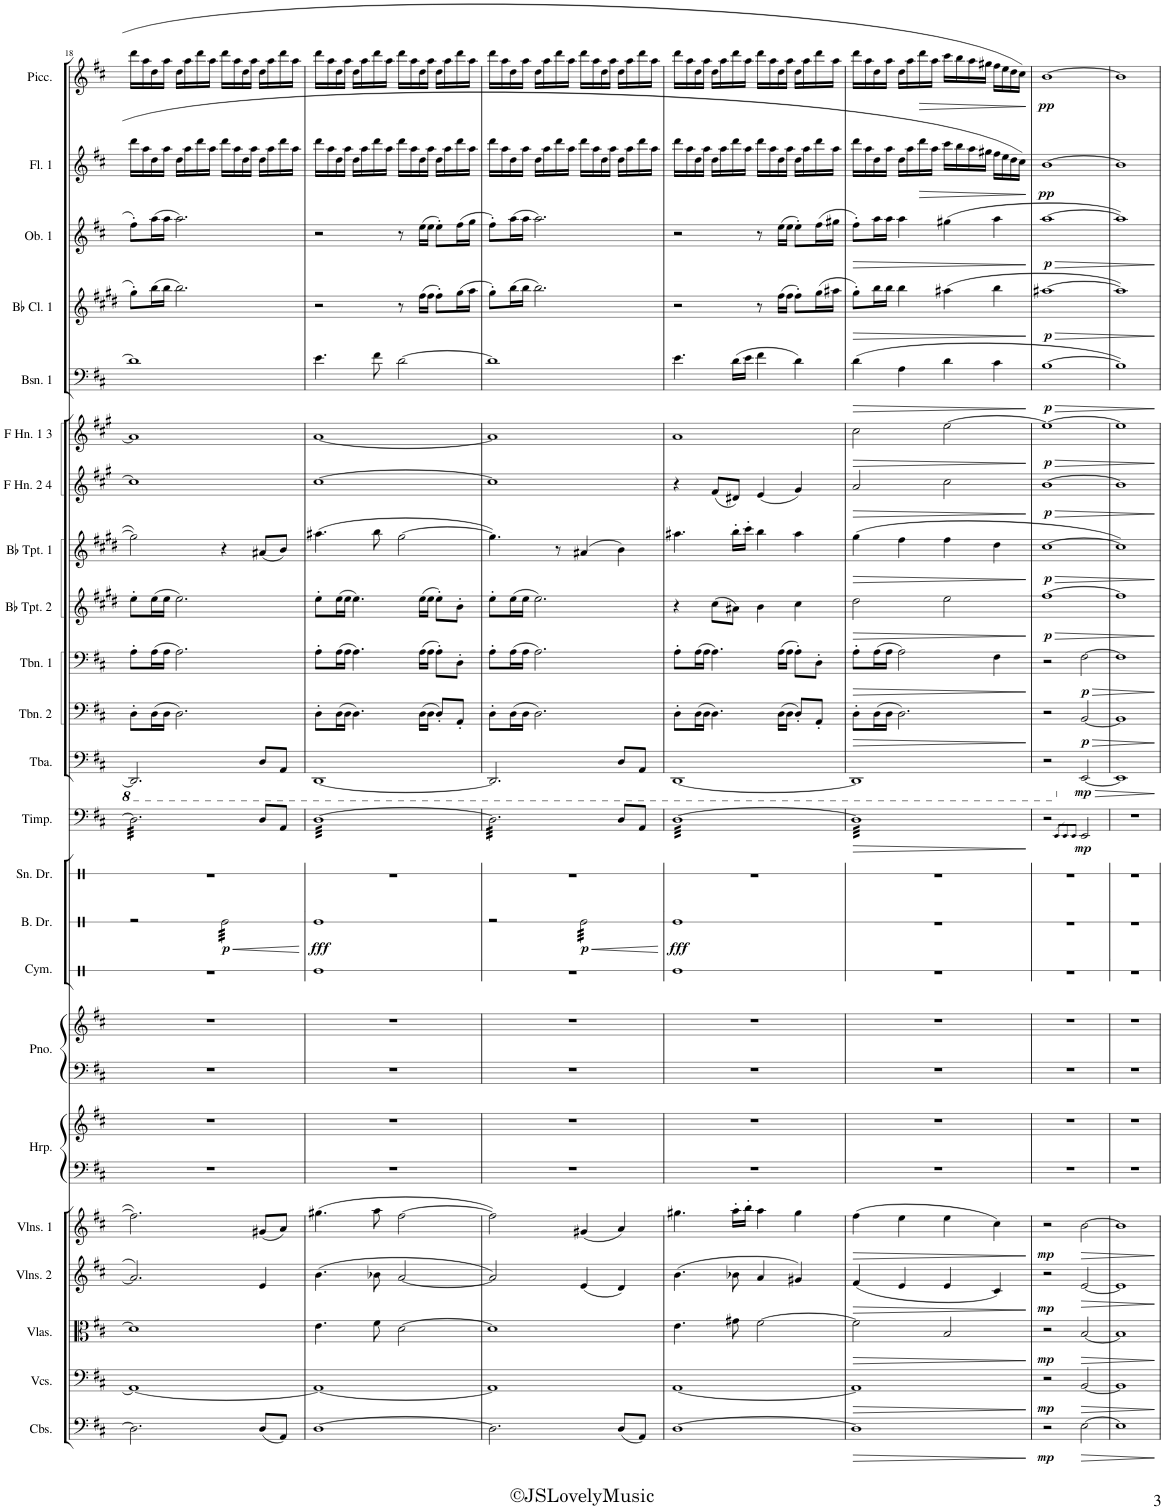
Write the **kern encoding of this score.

**kern	**dynam	**kern	**dynam	**kern	**dynam	**kern	**dynam	**kern	**dynam	**kern	**kern	**kern	**kern	**kern	**kern	**dynam	**kern	**kern	**dynam	**kern	**dynam	**kern	**dynam	**kern	**dynam	**kern	**dynam	**kern	**dynam	**kern	**dynam	**kern	**dynam	**kern	**dynam	**kern	**dynam	**kern	**dynam	**kern	**dynam	**kern	**dynam
*part23	*part23	*part22	*part22	*part21	*part21	*part20	*part20	*part19	*part19	*part18	*part18	*part17	*part17	*part16	*part15	*part15	*part14	*part13	*part13	*part12	*part12	*part11	*part11	*part10	*part10	*part9	*part9	*part8	*part8	*part7	*part7	*part6	*part6	*part5	*part5	*part4	*part4	*part3	*part3	*part2	*part2	*part1	*part1
*staff25	*staff25	*staff24	*staff24	*staff23	*staff23	*staff22	*staff22	*staff21	*staff21	*staff20	*staff19	*staff18	*staff17	*staff16	*staff15	*staff15	*staff14	*staff13	*staff13	*staff12	*staff12	*staff11	*staff11	*staff10	*staff10	*staff9	*staff9	*staff8	*staff8	*staff7	*staff7	*staff6	*staff6	*staff5	*staff5	*staff4	*staff4	*staff3	*staff3	*staff2	*staff2	*staff1	*staff1
*I"Contrabasses	*	*I"Violoncellos	*	*I"Violas	*	*I"Violins 2	*	*I"Violins 1	*	*I"Harp	*	*I"Piano	*	*I"Cymbal	*I"Bass Drum	*	*I"Snare Drum	*I"Timpani	*	*I"Tuba	*	*I"Trombone 2	*	*I"Trombone 1	*	*I"Bb Trumpet 2	*	*I"Bb Trumpet 1	*	*I"F Horn 2 &amp; 4	*	*I"F Horn 1 &amp; 3	*	*I"Bassoon 1	*	*I"Bb Clarinet 1	*	*I"Oboe 1	*	*I"Flute 1	*	*I"Piccolo	*
*I'Cbs.	*	*I'Vcs.	*	*I'Vlas.	*	*I'Vlns. 2	*	*I'Vlns. 1	*	*I'Hrp.	*	*I'Pno.	*	*I'Cym.	*I'B. Dr.	*	*I'Sn. Dr.	*I'Timp.	*	*I'Tba.	*	*I'Tbn. 2	*	*I'Tbn. 1	*	*I'Bb Tpt. 2	*	*I'Bb Tpt. 1	*	*I'F Hn. 2 4	*	*I'F Hn. 1 3	*	*I'Bsn. 1	*	*I'Bb Cl. 1	*	*I'Ob. 1	*	*I'Fl. 1	*	*I'Picc.	*
!!LO:PB:g=z
*clefF4	*	*clefF4	*	*clefC3	*	*clefG2	*	*clefG2	*	*clefF4	*clefG2	*clefF4	*clefG2	*clefX	*clefX	*	*clefX	*clefF4	*	*clefF4	*	*clefF4	*	*clefF4	*	*clefG2	*	*clefG2	*	*clefG2	*	*clefG2	*	*clefF4	*	*clefG2	*	*clefG2	*	*clefG2	*	*clefG2	*
*Trd7c12	*	*	*	*	*	*	*	*	*	*	*	*	*	*	*	*	*	*	*	*	*	*	*	*	*	*Trd1c2	*	*Trd1c2	*	*Trd4c7	*	*Trd4c7	*	*	*	*Trd1c2	*	*	*	*	*	*Trd-7c-12	*
*k[f#c#]	*	*k[f#c#]	*	*k[f#c#]	*	*k[f#c#]	*	*k[f#c#]	*	*k[f#c#]	*k[f#c#]	*k[f#c#]	*k[f#c#]	*k[]	*k[]	*	*k[]	*k[f#c#]	*	*k[f#c#]	*	*k[f#c#]	*	*k[f#c#]	*	*k[f#c#g#d#]	*	*k[f#c#g#d#]	*	*k[f#c#g#]	*	*k[f#c#g#]	*	*k[f#c#]	*	*k[f#c#g#d#]	*	*k[f#c#]	*	*k[f#c#]	*	*k[f#c#]	*
*M4/4	*	*M4/4	*	*M4/4	*	*M4/4	*	*M4/4	*	*M4/4	*M4/4	*M4/4	*M4/4	*M4/4	*M4/4	*	*M4/4	*M4/4	*	*M4/4	*	*M4/4	*	*M4/4	*	*M4/4	*	*M4/4	*	*M4/4	*	*M4/4	*	*M4/4	*	*M4/4	*	*M4/4	*	*M4/4	*	*M4/4	*
=18	=18	=18	=18	=18	=18	=18	=18	=18	=18	=18	=18	=18	=18	=18	=18	=18	=18	=18	=18	=18	=18	=18	=18	=18	=18	=18	=18	=18	=18	=18	=18	=18	=18	=18	=18	=18	=18	=18	=18	=18	=18	=18	=18
*	*	*	*	*	*	*	*	*	*	*	*	*	*	*	*	*	*	*tremolo	*	*	*	*	*	*	*	*	*	*	*	*	*	*	*	*	*	*	*	*	*	*	*	*	*
2.D\]	.	1AA_	.	1d]	.	2.a/]	.	2.ff#\]	.	1r	1r	1r	1r	1r	2r	.	1r	32D\]LLL	.	2.DDD/]	.	8D'\L	.	8A'\L	.	8ee'\L	.	2gg#\]	.	1cc#]	.	1a]	.	1d]	.	8gg#'\L	.	8ff#'\L	.	16ddd\LL	.	16ddd\LL	.
.	.	.	.	.	.	.	.	.	.	.	.	.	.	.	.	.	.	32D\	.	.	.	.	.	.	.	.	.	.	.	.	.	.	.	.	.	.	.	.	.	.	.	.	.
.	.	.	.	.	.	.	.	.	.	.	.	.	.	.	.	.	.	32D\	.	.	.	.	.	.	.	.	.	.	.	.	.	.	.	.	.	.	.	.	.	16aa\	.	16aa\	.
.	.	.	.	.	.	.	.	.	.	.	.	.	.	.	.	.	.	32D\	.	.	.	.	.	.	.	.	.	.	.	.	.	.	.	.	.	.	.	.	.	.	.	.	.
.	.	.	.	.	.	.	.	.	.	.	.	.	.	.	.	.	.	32D\	.	.	.	(16D\L	.	(16A\L	.	(16ee\L	.	.	.	.	.	.	.	.	.	(16bb\L	.	(16aa\L	.	16dd\	.	16dd\	.
.	.	.	.	.	.	.	.	.	.	.	.	.	.	.	.	.	.	32D\	.	.	.	.	.	.	.	.	.	.	.	.	.	.	.	.	.	.	.	.	.	.	.	.	.
.	.	.	.	.	.	.	.	.	.	.	.	.	.	.	.	.	.	32D\	.	.	.	16D\JJ	.	16A\JJ	.	16ee\JJ	.	.	.	.	.	.	.	.	.	16bb\JJ	.	16aa\JJ	.	16aa\JJ	.	16aa\JJ	.
.	.	.	.	.	.	.	.	.	.	.	.	.	.	.	.	.	.	32D\	.	.	.	.	.	.	.	.	.	.	.	.	.	.	.	.	.	.	.	.	.	.	.	.	.
.	.	.	.	.	.	.	.	.	.	.	.	.	.	.	.	.	.	32D\	.	.	.	2.D\)	.	2.A\)	.	2.ee\)	.	.	.	.	.	.	.	.	.	2.bb\)	.	2.aa\)	.	16dd\LL	.	16dd\LL	.
.	.	.	.	.	.	.	.	.	.	.	.	.	.	.	.	.	.	32D\	.	.	.	.	.	.	.	.	.	.	.	.	.	.	.	.	.	.	.	.	.	.	.	.	.
.	.	.	.	.	.	.	.	.	.	.	.	.	.	.	.	.	.	32D\	.	.	.	.	.	.	.	.	.	.	.	.	.	.	.	.	.	.	.	.	.	16aa\	.	16aa\	.
.	.	.	.	.	.	.	.	.	.	.	.	.	.	.	.	.	.	32D\	.	.	.	.	.	.	.	.	.	.	.	.	.	.	.	.	.	.	.	.	.	.	.	.	.
.	.	.	.	.	.	.	.	.	.	.	.	.	.	.	.	.	.	32D\	.	.	.	.	.	.	.	.	.	.	.	.	.	.	.	.	.	.	.	.	.	16ddd\	.	16ddd\	.
.	.	.	.	.	.	.	.	.	.	.	.	.	.	.	.	.	.	32D\	.	.	.	.	.	.	.	.	.	.	.	.	.	.	.	.	.	.	.	.	.	.	.	.	.
.	.	.	.	.	.	.	.	.	.	.	.	.	.	.	.	.	.	32D\	.	.	.	.	.	.	.	.	.	.	.	.	.	.	.	.	.	.	.	.	.	16aa\JJ	.	16aa\JJ	.
.	.	.	.	.	.	.	.	.	.	.	.	.	.	.	.	.	.	32D\	.	.	.	.	.	.	.	.	.	.	.	.	.	.	.	.	.	.	.	.	.	.	.	.	.
!	!	!	!	!	!	!	!	!	!	!	!	!	!	!	!	!LO:HP:b	!	!	!	!	!	!	!	!	!	!	!	!	!	!	!	!	!	!	!	!	!	!	!	!	!	!	!
!	!	!	!	!	!	!	!	!	!	!	!	!	!	!	!	!LO:DY:n=1:b	!	!	!	!	!	!	!	!	!	!	!	!	!	!	!	!	!	!	!	!	!	!	!	!	!	!	!
*	*	*	*	*	*	*	*	*	*	*	*	*	*	*	*tremolo	*	*	*	*	*	*	*	*	*	*	*	*	*	*	*	*	*	*	*	*	*	*	*	*	*	*	*	*
.	.	.	.	.	.	.	.	.	.	.	.	.	.	.	32Re\LLL	< p	.	32D\	.	.	.	.	.	.	.	.	.	4r	.	.	.	.	.	.	.	.	.	.	.	16ddd\LL	.	16ddd\LL	.
.	.	.	.	.	.	.	.	.	.	.	.	.	.	.	32Re\	.	.	32D\	.	.	.	.	.	.	.	.	.	.	.	.	.	.	.	.	.	.	.	.	.	.	.	.	.
.	.	.	.	.	.	.	.	.	.	.	.	.	.	.	32Re\	.	.	32D\	.	.	.	.	.	.	.	.	.	.	.	.	.	.	.	.	.	.	.	.	.	16aa\	.	16aa\	.
.	.	.	.	.	.	.	.	.	.	.	.	.	.	.	32Re\	.	.	32D\	.	.	.	.	.	.	.	.	.	.	.	.	.	.	.	.	.	.	.	.	.	.	.	.	.
.	.	.	.	.	.	.	.	.	.	.	.	.	.	.	32Re\	.	.	32D\	.	.	.	.	.	.	.	.	.	.	.	.	.	.	.	.	.	.	.	.	.	16dd\	.	16dd\	.
.	.	.	.	.	.	.	.	.	.	.	.	.	.	.	32Re\	.	.	32D\	.	.	.	.	.	.	.	.	.	.	.	.	.	.	.	.	.	.	.	.	.	.	.	.	.
.	.	.	.	.	.	.	.	.	.	.	.	.	.	.	32Re\	.	.	32D\	.	.	.	.	.	.	.	.	.	.	.	.	.	.	.	.	.	.	.	.	.	16aa\JJ	.	16aa\JJ	.
.	.	.	.	.	.	.	.	.	.	.	.	.	.	.	32Re\	.	.	32D\JJJ	.	.	.	.	.	.	.	.	.	.	.	.	.	.	.	.	.	.	.	.	.	.	.	.	.
*	*	*	*	*	*	*	*	*	*	*	*	*	*	*	*	*	*	*Xtremolo	*	*	*	*	*	*	*	*	*	*	*	*	*	*	*	*	*	*	*	*	*	*	*	*	*
(8D/L	.	.	.	.	.	4e/	.	(8g#X/L	.	.	.	.	.	.	32Re\	.	.	8D/L	.	8DD/L	.	.	.	.	.	.	.	(8a#X/L	.	.	.	.	.	.	.	.	.	.	.	16dd\LL	.	16dd\LL	.
.	.	.	.	.	.	.	.	.	.	.	.	.	.	.	32Re\	.	.	.	.	.	.	.	.	.	.	.	.	.	.	.	.	.	.	.	.	.	.	.	.	.	.	.	.
.	.	.	.	.	.	.	.	.	.	.	.	.	.	.	32Re\	.	.	.	.	.	.	.	.	.	.	.	.	.	.	.	.	.	.	.	.	.	.	.	.	16aa\	.	16aa\	.
.	.	.	.	.	.	.	.	.	.	.	.	.	.	.	32Re\	.	.	.	.	.	.	.	.	.	.	.	.	.	.	.	.	.	.	.	.	.	.	.	.	.	.	.	.
8AA/J)	.	.	.	.	.	.	.	8a/J)	.	.	.	.	.	.	32Re\	.	.	8AA/J	.	8AAA/J	.	.	.	.	.	.	.	8b/J)	.	.	.	.	.	.	.	.	.	.	.	16ddd\	.	16ddd\	.
.	.	.	.	.	.	.	.	.	.	.	.	.	.	.	32Re\	.	.	.	.	.	.	.	.	.	.	.	.	.	.	.	.	.	.	.	.	.	.	.	.	.	.	.	.
.	.	.	.	.	.	.	.	.	.	.	.	.	.	.	32Re\	.	.	.	.	.	.	.	.	.	.	.	.	.	.	.	.	.	.	.	.	.	.	.	.	16aa\JJ	.	16aa\JJ	.
.	.	.	.	.	.	.	.	.	.	.	.	.	.	.	32Re\JJJ	.	.	.	.	.	.	.	.	.	.	.	.	.	.	.	.	.	.	.	.	.	.	.	.	.	.	.	.
*	*	*	*	*	*	*	*	*	*	*	*	*	*	*	*Xtremolo	*	*	*	*	*	*	*	*	*	*	*	*	*	*	*	*	*	*	*	*	*	*	*	*	*	*	*	*
.	.	.	.	.	.	.	.	.	.	.	.	.	.	.	.	[	.	.	.	.	.	.	.	.	.	.	.	.	.	.	.	.	.	.	.	.	.	.	.	.	.	.	.
=19	=19	=19	=19	=19	=19	=19	=19	=19	=19	=19	=19	=19	=19	=19	=19	=19	=19	=19	=19	=19	=19	=19	=19	=19	=19	=19	=19	=19	=19	=19	=19	=19	=19	=19	=19	=19	=19	=19	=19	=19	=19	=19	=19
!	!	!	!	!	!	!	!	!	!	!	!	!	!	!	!	!LO:DY:b	!	!	!	!	!	!	!	!	!	!	!	!	!	!	!	!	!	!	!	!	!	!	!	!	!	!	!
*	*	*	*	*	*	*	*	*	*	*	*	*	*	*	*	*	*	*tremolo	*	*	*	*	*	*	*	*	*	*	*	*	*	*	*	*	*	*	*	*	*	*	*	*	*
[1D	.	1AA_	.	4.e\	.	(4.b\	.	(4.gg#X\	.	1r	1r	1r	1r	1Re	1Re	fff	1r	[32DLLL	.	[1DDD	.	8D'\L	.	8A'\L	.	8ee'\L	.	(4.aa#X\	.	[1cc#	.	[1a	.	4.e\	.	2r	.	2r	.	16ddd\LL	.	16ddd\LL	.
.	.	.	.	.	.	.	.	.	.	.	.	.	.	.	.	.	.	32D	.	.	.	.	.	.	.	.	.	.	.	.	.	.	.	.	.	.	.	.	.	.	.	.	.
.	.	.	.	.	.	.	.	.	.	.	.	.	.	.	.	.	.	32D	.	.	.	.	.	.	.	.	.	.	.	.	.	.	.	.	.	.	.	.	.	16aa\	.	16aa\	.
.	.	.	.	.	.	.	.	.	.	.	.	.	.	.	.	.	.	32D	.	.	.	.	.	.	.	.	.	.	.	.	.	.	.	.	.	.	.	.	.	.	.	.	.
.	.	.	.	.	.	.	.	.	.	.	.	.	.	.	.	.	.	32D	.	.	.	(16D\L	.	(16A\L	.	(16ee\L	.	.	.	.	.	.	.	.	.	.	.	.	.	16dd\	.	16dd\	.
.	.	.	.	.	.	.	.	.	.	.	.	.	.	.	.	.	.	32D	.	.	.	.	.	.	.	.	.	.	.	.	.	.	.	.	.	.	.	.	.	.	.	.	.
.	.	.	.	.	.	.	.	.	.	.	.	.	.	.	.	.	.	32D	.	.	.	16D\JJ	.	16A\JJ	.	16ee\JJ	.	.	.	.	.	.	.	.	.	.	.	.	.	16aa\JJ	.	16aa\JJ	.
.	.	.	.	.	.	.	.	.	.	.	.	.	.	.	.	.	.	32D	.	.	.	.	.	.	.	.	.	.	.	.	.	.	.	.	.	.	.	.	.	.	.	.	.
.	.	.	.	.	.	.	.	.	.	.	.	.	.	.	.	.	.	32D	.	.	.	4.D\)	.	4.A\)	.	4.ee\)	.	.	.	.	.	.	.	.	.	.	.	.	.	16dd\LL	.	16dd\LL	.
.	.	.	.	.	.	.	.	.	.	.	.	.	.	.	.	.	.	32D	.	.	.	.	.	.	.	.	.	.	.	.	.	.	.	.	.	.	.	.	.	.	.	.	.
.	.	.	.	.	.	.	.	.	.	.	.	.	.	.	.	.	.	32D	.	.	.	.	.	.	.	.	.	.	.	.	.	.	.	.	.	.	.	.	.	16aa\	.	16aa\	.
.	.	.	.	.	.	.	.	.	.	.	.	.	.	.	.	.	.	32D	.	.	.	.	.	.	.	.	.	.	.	.	.	.	.	.	.	.	.	.	.	.	.	.	.
.	.	.	.	8f#\	.	8b-X\	.	8aa\	.	.	.	.	.	.	.	.	.	32D	.	.	.	.	.	.	.	.	.	8bb\	.	.	.	.	.	8f#\	.	.	.	.	.	16ddd\	.	16ddd\	.
.	.	.	.	.	.	.	.	.	.	.	.	.	.	.	.	.	.	32D	.	.	.	.	.	.	.	.	.	.	.	.	.	.	.	.	.	.	.	.	.	.	.	.	.
.	.	.	.	.	.	.	.	.	.	.	.	.	.	.	.	.	.	32D	.	.	.	.	.	.	.	.	.	.	.	.	.	.	.	.	.	.	.	.	.	16aa\JJ	.	16aa\JJ	.
.	.	.	.	.	.	.	.	.	.	.	.	.	.	.	.	.	.	32D	.	.	.	.	.	.	.	.	.	.	.	.	.	.	.	.	.	.	.	.	.	.	.	.	.
.	.	.	.	[2d\	.	[2a/	.	[2ff#\	.	.	.	.	.	.	.	.	.	32D	.	.	.	.	.	.	.	.	.	[2gg#\	.	.	.	.	.	[2d\	.	8r	.	8r	.	16ddd\LL	.	16ddd\LL	.
.	.	.	.	.	.	.	.	.	.	.	.	.	.	.	.	.	.	32D	.	.	.	.	.	.	.	.	.	.	.	.	.	.	.	.	.	.	.	.	.	.	.	.	.
.	.	.	.	.	.	.	.	.	.	.	.	.	.	.	.	.	.	32D	.	.	.	.	.	.	.	.	.	.	.	.	.	.	.	.	.	.	.	.	.	16aa\	.	16aa\	.
.	.	.	.	.	.	.	.	.	.	.	.	.	.	.	.	.	.	32D	.	.	.	.	.	.	.	.	.	.	.	.	.	.	.	.	.	.	.	.	.	.	.	.	.
.	.	.	.	.	.	.	.	.	.	.	.	.	.	.	.	.	.	32D	.	.	.	(16D\LL	.	(16A\LL	.	(16ee\LL	.	.	.	.	.	.	.	.	.	(16ff#\LL	.	(16ee\LL	.	16dd\	.	16dd\	.
.	.	.	.	.	.	.	.	.	.	.	.	.	.	.	.	.	.	32D	.	.	.	.	.	.	.	.	.	.	.	.	.	.	.	.	.	.	.	.	.	.	.	.	.
.	.	.	.	.	.	.	.	.	.	.	.	.	.	.	.	.	.	32D	.	.	.	16D\JJ	.	16A\JJ	.	16ee\JJ	.	.	.	.	.	.	.	.	.	16ff#\JJ	.	16ee\JJ	.	16aa\JJ	.	16aa\JJ	.
.	.	.	.	.	.	.	.	.	.	.	.	.	.	.	.	.	.	32D	.	.	.	.	.	.	.	.	.	.	.	.	.	.	.	.	.	.	.	.	.	.	.	.	.
.	.	.	.	.	.	.	.	.	.	.	.	.	.	.	.	.	.	32D	.	.	.	8D'/L)	.	8A'\L)	.	8ee'\L)	.	.	.	.	.	.	.	.	.	8ff#'\L)	.	8ee'\L)	.	16dd\LL	.	16dd\LL	.
.	.	.	.	.	.	.	.	.	.	.	.	.	.	.	.	.	.	32D	.	.	.	.	.	.	.	.	.	.	.	.	.	.	.	.	.	.	.	.	.	.	.	.	.
.	.	.	.	.	.	.	.	.	.	.	.	.	.	.	.	.	.	32D	.	.	.	.	.	.	.	.	.	.	.	.	.	.	.	.	.	.	.	.	.	16aa\	.	16aa\	.
.	.	.	.	.	.	.	.	.	.	.	.	.	.	.	.	.	.	32D	.	.	.	.	.	.	.	.	.	.	.	.	.	.	.	.	.	.	.	.	.	.	.	.	.
.	.	.	.	.	.	.	.	.	.	.	.	.	.	.	.	.	.	32D	.	.	.	8AA'/J	.	8D'\J	.	8b'\J	.	.	.	.	.	.	.	.	.	(16gg#\L	.	(16ff#\L	.	16ddd\	.	16ddd\	.
.	.	.	.	.	.	.	.	.	.	.	.	.	.	.	.	.	.	32D	.	.	.	.	.	.	.	.	.	.	.	.	.	.	.	.	.	.	.	.	.	.	.	.	.
.	.	.	.	.	.	.	.	.	.	.	.	.	.	.	.	.	.	32D	.	.	.	.	.	.	.	.	.	.	.	.	.	.	.	.	.	16aa\JJ	.	16gg\JJ	.	16aa\JJ	.	16aa\JJ	.
.	.	.	.	.	.	.	.	.	.	.	.	.	.	.	.	.	.	32DJJJ	.	.	.	.	.	.	.	.	.	.	.	.	.	.	.	.	.	.	.	.	.	.	.	.	.
=20	=20	=20	=20	=20	=20	=20	=20	=20	=20	=20	=20	=20	=20	=20	=20	=20	=20	=20	=20	=20	=20	=20	=20	=20	=20	=20	=20	=20	=20	=20	=20	=20	=20	=20	=20	=20	=20	=20	=20	=20	=20	=20	=20
2.D\]	.	1AA]	.	1d]	.	2a/])	.	2ff#\])	.	1r	1r	1r	1r	1r	2r	.	1r	32D\]LLL	.	2.DDD/]	.	8D'\L	.	8A'\L	.	8ee'\L	.	4.gg#\])	.	1cc#]	.	1a]	.	1d]	.	8gg#'\L)	.	8ff#'\L)	.	16ddd\LL	.	16ddd\LL	.
.	.	.	.	.	.	.	.	.	.	.	.	.	.	.	.	.	.	32D\	.	.	.	.	.	.	.	.	.	.	.	.	.	.	.	.	.	.	.	.	.	.	.	.	.
.	.	.	.	.	.	.	.	.	.	.	.	.	.	.	.	.	.	32D\	.	.	.	.	.	.	.	.	.	.	.	.	.	.	.	.	.	.	.	.	.	16aa\	.	16aa\	.
.	.	.	.	.	.	.	.	.	.	.	.	.	.	.	.	.	.	32D\	.	.	.	.	.	.	.	.	.	.	.	.	.	.	.	.	.	.	.	.	.	.	.	.	.
.	.	.	.	.	.	.	.	.	.	.	.	.	.	.	.	.	.	32D\	.	.	.	(16D\L	.	(16A\L	.	(16ee\L	.	.	.	.	.	.	.	.	.	(16bb\L	.	(16aa\L	.	16dd\	.	16dd\	.
.	.	.	.	.	.	.	.	.	.	.	.	.	.	.	.	.	.	32D\	.	.	.	.	.	.	.	.	.	.	.	.	.	.	.	.	.	.	.	.	.	.	.	.	.
.	.	.	.	.	.	.	.	.	.	.	.	.	.	.	.	.	.	32D\	.	.	.	16D\JJ	.	16A\JJ	.	16ee\JJ	.	.	.	.	.	.	.	.	.	16bb\JJ	.	16aa\JJ	.	16aa\JJ	.	16aa\JJ	.
.	.	.	.	.	.	.	.	.	.	.	.	.	.	.	.	.	.	32D\	.	.	.	.	.	.	.	.	.	.	.	.	.	.	.	.	.	.	.	.	.	.	.	.	.
.	.	.	.	.	.	.	.	.	.	.	.	.	.	.	.	.	.	32D\	.	.	.	2.D\)	.	2.A\)	.	2.ee\)	.	.	.	.	.	.	.	.	.	2.bb\)	.	2.aa\)	.	16dd\LL	.	16dd\LL	.
.	.	.	.	.	.	.	.	.	.	.	.	.	.	.	.	.	.	32D\	.	.	.	.	.	.	.	.	.	.	.	.	.	.	.	.	.	.	.	.	.	.	.	.	.
.	.	.	.	.	.	.	.	.	.	.	.	.	.	.	.	.	.	32D\	.	.	.	.	.	.	.	.	.	.	.	.	.	.	.	.	.	.	.	.	.	16aa\	.	16aa\	.
.	.	.	.	.	.	.	.	.	.	.	.	.	.	.	.	.	.	32D\	.	.	.	.	.	.	.	.	.	.	.	.	.	.	.	.	.	.	.	.	.	.	.	.	.
.	.	.	.	.	.	.	.	.	.	.	.	.	.	.	.	.	.	32D\	.	.	.	.	.	.	.	.	.	8r	.	.	.	.	.	.	.	.	.	.	.	16ddd\	.	16ddd\	.
.	.	.	.	.	.	.	.	.	.	.	.	.	.	.	.	.	.	32D\	.	.	.	.	.	.	.	.	.	.	.	.	.	.	.	.	.	.	.	.	.	.	.	.	.
.	.	.	.	.	.	.	.	.	.	.	.	.	.	.	.	.	.	32D\	.	.	.	.	.	.	.	.	.	.	.	.	.	.	.	.	.	.	.	.	.	16aa\JJ	.	16aa\JJ	.
.	.	.	.	.	.	.	.	.	.	.	.	.	.	.	.	.	.	32D\	.	.	.	.	.	.	.	.	.	.	.	.	.	.	.	.	.	.	.	.	.	.	.	.	.
!	!	!	!	!	!	!	!	!	!	!	!	!	!	!	!	!LO:HP:b	!	!	!	!	!	!	!	!	!	!	!	!	!	!	!	!	!	!	!	!	!	!	!	!	!	!	!
!	!	!	!	!	!	!	!	!	!	!	!	!	!	!	!	!LO:DY:n=1:b	!	!	!	!	!	!	!	!	!	!	!	!	!	!	!	!	!	!	!	!	!	!	!	!	!	!	!
*	*	*	*	*	*	*	*	*	*	*	*	*	*	*	*tremolo	*	*	*	*	*	*	*	*	*	*	*	*	*	*	*	*	*	*	*	*	*	*	*	*	*	*	*	*
.	.	.	.	.	.	(4e/	.	(4g#X/	.	.	.	.	.	.	32Re\LLL	< p	.	32D\	.	.	.	.	.	.	.	.	.	(4a#X/	.	.	.	.	.	.	.	.	.	.	.	16ddd\LL	.	16ddd\LL	.
.	.	.	.	.	.	.	.	.	.	.	.	.	.	.	32Re\	.	.	32D\	.	.	.	.	.	.	.	.	.	.	.	.	.	.	.	.	.	.	.	.	.	.	.	.	.
.	.	.	.	.	.	.	.	.	.	.	.	.	.	.	32Re\	.	.	32D\	.	.	.	.	.	.	.	.	.	.	.	.	.	.	.	.	.	.	.	.	.	16aa\	.	16aa\	.
.	.	.	.	.	.	.	.	.	.	.	.	.	.	.	32Re\	.	.	32D\	.	.	.	.	.	.	.	.	.	.	.	.	.	.	.	.	.	.	.	.	.	.	.	.	.
.	.	.	.	.	.	.	.	.	.	.	.	.	.	.	32Re\	.	.	32D\	.	.	.	.	.	.	.	.	.	.	.	.	.	.	.	.	.	.	.	.	.	16dd\	.	16dd\	.
.	.	.	.	.	.	.	.	.	.	.	.	.	.	.	32Re\	.	.	32D\	.	.	.	.	.	.	.	.	.	.	.	.	.	.	.	.	.	.	.	.	.	.	.	.	.
.	.	.	.	.	.	.	.	.	.	.	.	.	.	.	32Re\	.	.	32D\	.	.	.	.	.	.	.	.	.	.	.	.	.	.	.	.	.	.	.	.	.	16aa\JJ	.	16aa\JJ	.
.	.	.	.	.	.	.	.	.	.	.	.	.	.	.	32Re\	.	.	32D\JJJ	.	.	.	.	.	.	.	.	.	.	.	.	.	.	.	.	.	.	.	.	.	.	.	.	.
*	*	*	*	*	*	*	*	*	*	*	*	*	*	*	*	*	*	*Xtremolo	*	*	*	*	*	*	*	*	*	*	*	*	*	*	*	*	*	*	*	*	*	*	*	*	*
(8D/L	.	.	.	.	.	4d/)	.	4a/)	.	.	.	.	.	.	32Re\	.	.	8D/L	.	8DD/L	.	.	.	.	.	.	.	4b\)	.	.	.	.	.	.	.	.	.	.	.	16dd\LL	.	16dd\LL	.
.	.	.	.	.	.	.	.	.	.	.	.	.	.	.	32Re\	.	.	.	.	.	.	.	.	.	.	.	.	.	.	.	.	.	.	.	.	.	.	.	.	.	.	.	.
.	.	.	.	.	.	.	.	.	.	.	.	.	.	.	32Re\	.	.	.	.	.	.	.	.	.	.	.	.	.	.	.	.	.	.	.	.	.	.	.	.	16aa\	.	16aa\	.
.	.	.	.	.	.	.	.	.	.	.	.	.	.	.	32Re\	.	.	.	.	.	.	.	.	.	.	.	.	.	.	.	.	.	.	.	.	.	.	.	.	.	.	.	.
8AA/J)	.	.	.	.	.	.	.	.	.	.	.	.	.	.	32Re\	.	.	8AA/J	.	8AAA/J	.	.	.	.	.	.	.	.	.	.	.	.	.	.	.	.	.	.	.	16ddd\	.	16ddd\	.
.	.	.	.	.	.	.	.	.	.	.	.	.	.	.	32Re\	.	.	.	.	.	.	.	.	.	.	.	.	.	.	.	.	.	.	.	.	.	.	.	.	.	.	.	.
.	.	.	.	.	.	.	.	.	.	.	.	.	.	.	32Re\	.	.	.	.	.	.	.	.	.	.	.	.	.	.	.	.	.	.	.	.	.	.	.	.	16aa\JJ	.	16aa\JJ	.
.	.	.	.	.	.	.	.	.	.	.	.	.	.	.	32Re\JJJ	.	.	.	.	.	.	.	.	.	.	.	.	.	.	.	.	.	.	.	.	.	.	.	.	.	.	.	.
*	*	*	*	*	*	*	*	*	*	*	*	*	*	*	*Xtremolo	*	*	*	*	*	*	*	*	*	*	*	*	*	*	*	*	*	*	*	*	*	*	*	*	*	*	*	*
.	.	.	.	.	.	.	.	.	.	.	.	.	.	.	.	[	.	.	.	.	.	.	.	.	.	.	.	.	.	.	.	.	.	.	.	.	.	.	.	.	.	.	.
=21	=21	=21	=21	=21	=21	=21	=21	=21	=21	=21	=21	=21	=21	=21	=21	=21	=21	=21	=21	=21	=21	=21	=21	=21	=21	=21	=21	=21	=21	=21	=21	=21	=21	=21	=21	=21	=21	=21	=21	=21	=21	=21	=21
!	!	!	!	!	!	!	!	!	!	!	!	!	!	!	!	!LO:DY:b	!	!	!	!	!	!	!	!	!	!	!	!	!	!	!	!	!	!	!	!	!	!	!	!	!	!	!
*	*	*	*	*	*	*	*	*	*	*	*	*	*	*	*	*	*	*tremolo	*	*	*	*	*	*	*	*	*	*	*	*	*	*	*	*	*	*	*	*	*	*	*	*	*
[1D	.	[1AA	.	4.e\	.	(4.b\	.	4.gg#X\	.	1r	1r	1r	1r	1Re	1Re	fff	1r	[32DLLL	.	[1DDD	.	8D'\L	.	8A'\L	.	4r	.	4.aa#X\	.	4r	.	1a	.	4.e\	.	2r	.	2r	.	16ddd\LL	.	16ddd\LL	.
.	.	.	.	.	.	.	.	.	.	.	.	.	.	.	.	.	.	32D	.	.	.	.	.	.	.	.	.	.	.	.	.	.	.	.	.	.	.	.	.	.	.	.	.
.	.	.	.	.	.	.	.	.	.	.	.	.	.	.	.	.	.	32D	.	.	.	.	.	.	.	.	.	.	.	.	.	.	.	.	.	.	.	.	.	16aa\	.	16aa\	.
.	.	.	.	.	.	.	.	.	.	.	.	.	.	.	.	.	.	32D	.	.	.	.	.	.	.	.	.	.	.	.	.	.	.	.	.	.	.	.	.	.	.	.	.
.	.	.	.	.	.	.	.	.	.	.	.	.	.	.	.	.	.	32D	.	.	.	(16D\L	.	(16A\L	.	.	.	.	.	.	.	.	.	.	.	.	.	.	.	16dd\	.	16dd\	.
.	.	.	.	.	.	.	.	.	.	.	.	.	.	.	.	.	.	32D	.	.	.	.	.	.	.	.	.	.	.	.	.	.	.	.	.	.	.	.	.	.	.	.	.
.	.	.	.	.	.	.	.	.	.	.	.	.	.	.	.	.	.	32D	.	.	.	16D\JJ	.	16A\JJ	.	.	.	.	.	.	.	.	.	.	.	.	.	.	.	16aa\JJ	.	16aa\JJ	.
.	.	.	.	.	.	.	.	.	.	.	.	.	.	.	.	.	.	32D	.	.	.	.	.	.	.	.	.	.	.	.	.	.	.	.	.	.	.	.	.	.	.	.	.
.	.	.	.	.	.	.	.	.	.	.	.	.	.	.	.	.	.	32D	.	.	.	4.D\)	.	4.A\)	.	(8cc#\L	.	.	.	(8f#/L	.	.	.	.	.	.	.	.	.	16dd\LL	.	16dd\LL	.
.	.	.	.	.	.	.	.	.	.	.	.	.	.	.	.	.	.	32D	.	.	.	.	.	.	.	.	.	.	.	.	.	.	.	.	.	.	.	.	.	.	.	.	.
.	.	.	.	.	.	.	.	.	.	.	.	.	.	.	.	.	.	32D	.	.	.	.	.	.	.	.	.	.	.	.	.	.	.	.	.	.	.	.	.	16aa\	.	16aa\	.
.	.	.	.	.	.	.	.	.	.	.	.	.	.	.	.	.	.	32D	.	.	.	.	.	.	.	.	.	.	.	.	.	.	.	.	.	.	.	.	.	.	.	.	.
.	.	.	.	8g#X\	.	8b-X\	.	16aa'\LL	.	.	.	.	.	.	.	.	.	32D	.	.	.	.	.	.	.	8a#X\J)	.	16bb'\LL	.	8d#X/J)	.	.	.	(16d\LL	.	.	.	.	.	16ddd\	.	16ddd\	.
.	.	.	.	.	.	.	.	.	.	.	.	.	.	.	.	.	.	32D	.	.	.	.	.	.	.	.	.	.	.	.	.	.	.	.	.	.	.	.	.	.	.	.	.
.	.	.	.	.	.	.	.	16bb'\JJ	.	.	.	.	.	.	.	.	.	32D	.	.	.	.	.	.	.	.	.	16ccc#'\JJ	.	.	.	.	.	16e\JJ	.	.	.	.	.	16aa\JJ	.	16aa\JJ	.
.	.	.	.	.	.	.	.	.	.	.	.	.	.	.	.	.	.	32D	.	.	.	.	.	.	.	.	.	.	.	.	.	.	.	.	.	.	.	.	.	.	.	.	.
.	.	.	.	[2f#\	.	4a/	.	4aa\	.	.	.	.	.	.	.	.	.	32D	.	.	.	.	.	.	.	4b\	.	4bb\	.	(4e/	.	.	.	4f#\	.	8r	.	8r	.	16ddd\LL	.	16ddd\LL	.
.	.	.	.	.	.	.	.	.	.	.	.	.	.	.	.	.	.	32D	.	.	.	.	.	.	.	.	.	.	.	.	.	.	.	.	.	.	.	.	.	.	.	.	.
.	.	.	.	.	.	.	.	.	.	.	.	.	.	.	.	.	.	32D	.	.	.	.	.	.	.	.	.	.	.	.	.	.	.	.	.	.	.	.	.	16aa\	.	16aa\	.
.	.	.	.	.	.	.	.	.	.	.	.	.	.	.	.	.	.	32D	.	.	.	.	.	.	.	.	.	.	.	.	.	.	.	.	.	.	.	.	.	.	.	.	.
.	.	.	.	.	.	.	.	.	.	.	.	.	.	.	.	.	.	32D	.	.	.	(16D\LL	.	(16A\LL	.	.	.	.	.	.	.	.	.	.	.	(16ff#\LL	.	(16ee\LL	.	16dd\	.	16dd\	.
.	.	.	.	.	.	.	.	.	.	.	.	.	.	.	.	.	.	32D	.	.	.	.	.	.	.	.	.	.	.	.	.	.	.	.	.	.	.	.	.	.	.	.	.
.	.	.	.	.	.	.	.	.	.	.	.	.	.	.	.	.	.	32D	.	.	.	16D\JJ	.	16A\JJ	.	.	.	.	.	.	.	.	.	.	.	16ff#\JJ	.	16ee\JJ	.	16aa\JJ	.	16aa\JJ	.
.	.	.	.	.	.	.	.	.	.	.	.	.	.	.	.	.	.	32D	.	.	.	.	.	.	.	.	.	.	.	.	.	.	.	.	.	.	.	.	.	.	.	.	.
.	.	.	.	.	.	4g#X/)	.	4gg#\	.	.	.	.	.	.	.	.	.	32D	.	.	.	8D'/L)	.	8A'\L)	.	4cc#\	.	4aa#\	.	4g#/)	.	.	.	4d\)	.	8ff#'\L)	.	8ee'\L)	.	16dd\LL	.	16dd\LL	.
.	.	.	.	.	.	.	.	.	.	.	.	.	.	.	.	.	.	32D	.	.	.	.	.	.	.	.	.	.	.	.	.	.	.	.	.	.	.	.	.	.	.	.	.
.	.	.	.	.	.	.	.	.	.	.	.	.	.	.	.	.	.	32D	.	.	.	.	.	.	.	.	.	.	.	.	.	.	.	.	.	.	.	.	.	16aa\	.	16aa\	.
.	.	.	.	.	.	.	.	.	.	.	.	.	.	.	.	.	.	32D	.	.	.	.	.	.	.	.	.	.	.	.	.	.	.	.	.	.	.	.	.	.	.	.	.
.	.	.	.	.	.	.	.	.	.	.	.	.	.	.	.	.	.	32D	.	.	.	8AA'/J	.	8D'\J	.	.	.	.	.	.	.	.	.	.	.	(16gg#\L	.	(16ff#\L	.	16ddd\	.	16ddd\	.
.	.	.	.	.	.	.	.	.	.	.	.	.	.	.	.	.	.	32D	.	.	.	.	.	.	.	.	.	.	.	.	.	.	.	.	.	.	.	.	.	.	.	.	.
.	.	.	.	.	.	.	.	.	.	.	.	.	.	.	.	.	.	32D	.	.	.	.	.	.	.	.	.	.	.	.	.	.	.	.	.	16aa#X\JJ	.	16gg#X\JJ	.	16aa\JJ	.	16aa\JJ	.
.	.	.	.	.	.	.	.	.	.	.	.	.	.	.	.	.	.	32DJJJ	.	.	.	.	.	.	.	.	.	.	.	.	.	.	.	.	.	.	.	.	.	.	.	.	.
=22	=22	=22	=22	=22	=22	=22	=22	=22	=22	=22	=22	=22	=22	=22	=22	=22	=22	=22	=22	=22	=22	=22	=22	=22	=22	=22	=22	=22	=22	=22	=22	=22	=22	=22	=22	=22	=22	=22	=22	=22	=22	=22	=22
!	!LO:HP:b	!	!LO:HP:b	!	!LO:HP:b	!	!LO:HP:b	!	!LO:HP:b	!	!	!	!	!	!	!	!	!	!LO:HP:b	!	!	!	!LO:HP:b	!	!LO:HP:b	!	!LO:HP:b	!	!LO:HP:b	!	!LO:HP:b	!	!LO:HP:b	!	!LO:HP:b	!	!LO:HP:b	!	!LO:HP:b	!	!	!	!
1D]	>	1AA]	>	2f#\]	>	(4f#/	>	(4ff#\	>	1r	1r	1r	1r	1r	1r	.	1r	32D]LLL	>	1DDD]	.	8D'\L	>	8A'\L	>	2dd#\	>	(4gg#\	>	2a/	>	2cc#\	>	(4d\	>	8gg#'\L)	>	8ff#'\L)	>	16ddd\LL	.	16ddd\LL	.
.	.	.	.	.	.	.	.	.	.	.	.	.	.	.	.	.	.	32D	.	.	.	.	.	.	.	.	.	.	.	.	.	.	.	.	.	.	.	.	.	.	.	.	.
.	.	.	.	.	.	.	.	.	.	.	.	.	.	.	.	.	.	32D	.	.	.	.	.	.	.	.	.	.	.	.	.	.	.	.	.	.	.	.	.	16aa\	.	16aa\	.
.	.	.	.	.	.	.	.	.	.	.	.	.	.	.	.	.	.	32D	.	.	.	.	.	.	.	.	.	.	.	.	.	.	.	.	.	.	.	.	.	.	.	.	.
.	.	.	.	.	.	.	.	.	.	.	.	.	.	.	.	.	.	32D	.	.	.	(16D\L	.	(16A\L	.	.	.	.	.	.	.	.	.	.	.	16bb\L	.	16aa\L	.	16dd\	.	16dd\	.
.	.	.	.	.	.	.	.	.	.	.	.	.	.	.	.	.	.	32D	.	.	.	.	.	.	.	.	.	.	.	.	.	.	.	.	.	.	.	.	.	.	.	.	.
.	.	.	.	.	.	.	.	.	.	.	.	.	.	.	.	.	.	32D	.	.	.	16D\JJ	.	16A\JJ	.	.	.	.	.	.	.	.	.	.	.	16bb\JJ	.	16aa\JJ	.	16aa\JJ	.	16aa\JJ	.
.	.	.	.	.	.	.	.	.	.	.	.	.	.	.	.	.	.	32D	.	.	.	.	.	.	.	.	.	.	.	.	.	.	.	.	.	.	.	.	.	.	.	.	.
.	.	.	.	.	.	4e/	.	4ee\	.	.	.	.	.	.	.	.	.	32D	.	.	.	2.D\)	.	2A\)	.	.	.	4ff#\	.	.	.	.	.	4A\	.	4bb\	.	4aa\	.	16dd\LL	.	16dd\LL	.
.	.	.	.	.	.	.	.	.	.	.	.	.	.	.	.	.	.	32D	.	.	.	.	.	.	.	.	.	.	.	.	.	.	.	.	.	.	.	.	.	.	.	.	.
.	.	.	.	.	.	.	.	.	.	.	.	.	.	.	.	.	.	32D	.	.	.	.	.	.	.	.	.	.	.	.	.	.	.	.	.	.	.	.	.	16aa\	.	16aa\	.
.	.	.	.	.	.	.	.	.	.	.	.	.	.	.	.	.	.	32D	.	.	.	.	.	.	.	.	.	.	.	.	.	.	.	.	.	.	.	.	.	.	.	.	.
!	!	!	!	!	!	!	!	!	!	!	!	!	!	!	!	!	!	!	!	!	!	!	!	!	!	!	!	!	!	!	!	!	!	!	!	!	!	!	!	!	!LO:HP:b	!	!LO:HP:b
.	.	.	.	.	.	.	.	.	.	.	.	.	.	.	.	.	.	32D	.	.	.	.	.	.	.	.	.	.	.	.	.	.	.	.	.	.	.	.	.	16ddd\	>	16ddd\	>
.	.	.	.	.	.	.	.	.	.	.	.	.	.	.	.	.	.	32D	.	.	.	.	.	.	.	.	.	.	.	.	.	.	.	.	.	.	.	.	.	.	.	.	.
.	.	.	.	.	.	.	.	.	.	.	.	.	.	.	.	.	.	32D	.	.	.	.	.	.	.	.	.	.	.	.	.	.	.	.	.	.	.	.	.	16aa\JJ	.	16aa\JJ	.
.	.	.	.	.	.	.	.	.	.	.	.	.	.	.	.	.	.	32D	.	.	.	.	.	.	.	.	.	.	.	.	.	.	.	.	.	.	.	.	.	.	.	.	.
.	.	.	.	2B/	.	4e/	.	4ee\	.	.	.	.	.	.	.	.	.	32D	.	.	.	.	.	.	.	2ee\	.	4ff#\	.	2cc#\	.	[2ee\	.	4d\	.	(4aa#X\	.	(4gg#X\	.	16ccc#\LL	.	16ccc#\LL	.
.	.	.	.	.	.	.	.	.	.	.	.	.	.	.	.	.	.	32D	.	.	.	.	.	.	.	.	.	.	.	.	.	.	.	.	.	.	.	.	.	.	.	.	.
.	.	.	.	.	.	.	.	.	.	.	.	.	.	.	.	.	.	32D	.	.	.	.	.	.	.	.	.	.	.	.	.	.	.	.	.	.	.	.	.	16bb\	.	16bb\	.
.	.	.	.	.	.	.	.	.	.	.	.	.	.	.	.	.	.	32D	.	.	.	.	.	.	.	.	.	.	.	.	.	.	.	.	.	.	.	.	.	.	.	.	.
.	.	.	.	.	.	.	.	.	.	.	.	.	.	.	.	.	.	32D	.	.	.	.	.	.	.	.	.	.	.	.	.	.	.	.	.	.	.	.	.	16aa\	.	16aa\	.
.	.	.	.	.	.	.	.	.	.	.	.	.	.	.	.	.	.	32D	.	.	.	.	.	.	.	.	.	.	.	.	.	.	.	.	.	.	.	.	.	.	.	.	.
.	.	.	.	.	.	.	.	.	.	.	.	.	.	.	.	.	.	32D	.	.	.	.	.	.	.	.	.	.	.	.	.	.	.	.	.	.	.	.	.	16gg#X\JJ	.	16gg#X\JJ	.
.	.	.	.	.	.	.	.	.	.	.	.	.	.	.	.	.	.	32D	.	.	.	.	.	.	.	.	.	.	.	.	.	.	.	.	.	.	.	.	.	.	.	.	.
.	.	.	.	.	.	4c#/)	.	4cc#\)	.	.	.	.	.	.	.	.	.	32D	.	.	.	.	.	4F#\	.	.	.	4dd#\	.	.	.	.	.	4c#\	.	4bb\	.	4aa\	.	16ff#\LL	.	16ff#\LL	.
.	.	.	.	.	.	.	.	.	.	.	.	.	.	.	.	.	.	32D	.	.	.	.	.	.	.	.	.	.	.	.	.	.	.	.	.	.	.	.	.	.	.	.	.
.	.	.	.	.	.	.	.	.	.	.	.	.	.	.	.	.	.	32D	.	.	.	.	.	.	.	.	.	.	.	.	.	.	.	.	.	.	.	.	.	16ee\	.	16ee\	.
.	.	.	.	.	.	.	.	.	.	.	.	.	.	.	.	.	.	32D	.	.	.	.	.	.	.	.	.	.	.	.	.	.	.	.	.	.	.	.	.	.	.	.	.
.	.	.	.	.	.	.	.	.	.	.	.	.	.	.	.	.	.	32D	.	.	.	.	.	.	.	.	.	.	.	.	.	.	.	.	.	.	.	.	.	16dd\	.	16dd\	.
.	.	.	.	.	.	.	.	.	.	.	.	.	.	.	.	.	.	32D	.	.	.	.	.	.	.	.	.	.	.	.	.	.	.	.	.	.	.	.	.	.	.	.	.
.	.	.	.	.	.	.	.	.	.	.	.	.	.	.	.	.	.	32D	.	.	.	.	.	.	.	.	.	.	.	.	.	.	.	.	.	.	.	.	.	16cc#\JJ	.	16cc#\JJ	.
.	.	.	.	.	.	.	.	.	.	.	.	.	.	.	.	.	.	32DJJJ	.	.	.	.	.	.	.	.	.	.	.	.	.	.	.	.	.	.	.	.	.	.	.	.	.
*	*	*	*	*	*	*	*	*	*	*	*	*	*	*	*	*	*	*Xtremolo	*	*	*	*	*	*	*	*	*	*	*	*	*	*	*	*	*	*	*	*	*	*	*	*	*
.	]	.	]	.	]	.	]	.	]	.	.	.	.	.	.	.	.	.	]	.	.	.	]	.	]	.	]	.	]	.	]	.	]	.	]	.	]	.	]	.	]	.	]
=23	=23	=23	=23	=23	=23	=23	=23	=23	=23	=23	=23	=23	=23	=23	=23	=23	=23	=23	=23	=23	=23	=23	=23	=23	=23	=23	=23	=23	=23	=23	=23	=23	=23	=23	=23	=23	=23	=23	=23	=23	=23	=23	=23
!	!LO:DY:b	!	!LO:DY:b	!	!LO:DY:b	!	!LO:DY:b	!	!LO:DY:b	!	!	!	!	!	!	!	!	!	!	!	!	!	!	!	!	!	!LO:HP:b	!	!LO:HP:b	!	!LO:HP:b	!	!LO:HP:b	!	!LO:HP:b	!	!LO:HP:b	!	!LO:HP:b	!	!	!	!
!	!	!	!	!	!	!	!	!	!	!	!	!	!	!	!	!	!	!	!	!	!	!	!	!	!	!	!LO:DY:n=1:b	!	!LO:DY:n=1:b	!	!LO:DY:n=1:b	!	!LO:DY:n=1:b	!	!LO:DY:n=1:b	!	!LO:DY:n=1:b	!	!LO:DY:n=1:b	!	!LO:DY:b	!	!LO:DY:b
2r	mp	2r	mp	2r	mp	2r	mp	2r	mp	1r	1r	1r	1r	1r	1r	.	1r	2r	.	2r	.	2r	.	2r	.	[1ff#	> p	[1cc#	> p	[1b	> p	1ee_	> p	[1B	> p	[1aa#X	> p	[1aa	> p	[1b	pp	[1b	pp
.	.	.	.	.	.	.	.	.	.	.	.	.	.	.	.	.	.	8qEE/L	.	.	.	.	.	.	.	.	.	.	.	.	.	.	.	.	.	.	.	.	.	.	.	.	.
.	.	.	.	.	.	.	.	.	.	.	.	.	.	.	.	.	.	8qEE/	.	.	.	.	.	.	.	.	.	.	.	.	.	.	.	.	.	.	.	.	.	.	.	.	.
.	.	.	.	.	.	.	.	.	.	.	.	.	.	.	.	.	.	8qEE/J	.	.	.	.	.	.	.	.	.	.	.	.	.	.	.	.	.	.	.	.	.	.	.	.	.
!	!LO:HP:b	!	!LO:HP:b	!	!LO:HP:b	!	!LO:HP:b	!	!LO:HP:b	!	!	!	!	!	!	!	!	!	!LO:DY:b	!	!LO:HP:b	!	!LO:HP:b	!	!LO:HP:b	!	!	!	!	!	!	!	!	!	!	!	!	!	!	!	!	!	!
!	!	!	!	!	!	!	!	!	!	!	!	!	!	!	!	!	!	!	!	!	!LO:DY:n=1:b	!	!LO:DY:n=1:b	!	!LO:DY:n=1:b	!	!	!	!	!	!	!	!	!	!	!	!	!	!	!	!	!	!
[2E\	>	[2BB/	>	[2B/	>	[2e/	>	[2b\	>	.	.	.	.	.	.	.	.	2EE/	mp	[2EE/	> mp	[2BB/	> p	[2F#\	> p	.	.	.	.	.	.	.	.	.	.	.	.	.	.	.	.	.	.
=24	=24	=24	=24	=24	=24	=24	=24	=24	=24	=24	=24	=24	=24	=24	=24	=24	=24	=24	=24	=24	=24	=24	=24	=24	=24	=24	=24	=24	=24	=24	=24	=24	=24	=24	=24	=24	=24	=24	=24	=24	=24	=24	=24
1E]	.	1BB]	.	1B]	.	1e]	.	1b]	.	1r	1r	1r	1r	1r	1r	.	1r	1r	.	1EE]	.	1BB]	.	1F#]	.	1ff#]	.	1cc#])	.	1b]	.	1ee]	.	1B])	.	1aa#])	.	1aa])	.	1b]	.	1b]	.
.	]	.	]	.	]	.	]	.	]	.	.	.	.	.	.	.	.	.	.	.	]	.	]	.	]	.	]	.	]	.	]	.	]	.	]	.	]	.	]	.	.	.	.
=	=	=	=	=	=	=	=	=	=	=	=	=	=	=	=	=	=	=	=	=	=	=	=	=	=	=	=	=	=	=	=	=	=	=	=	=	=	=	=	=	=	=	=
*-	*-	*-	*-	*-	*-	*-	*-	*-	*-	*-	*-	*-	*-	*-	*-	*-	*-	*-	*-	*-	*-	*-	*-	*-	*-	*-	*-	*-	*-	*-	*-	*-	*-	*-	*-	*-	*-	*-	*-	*-	*-	*-	*-
